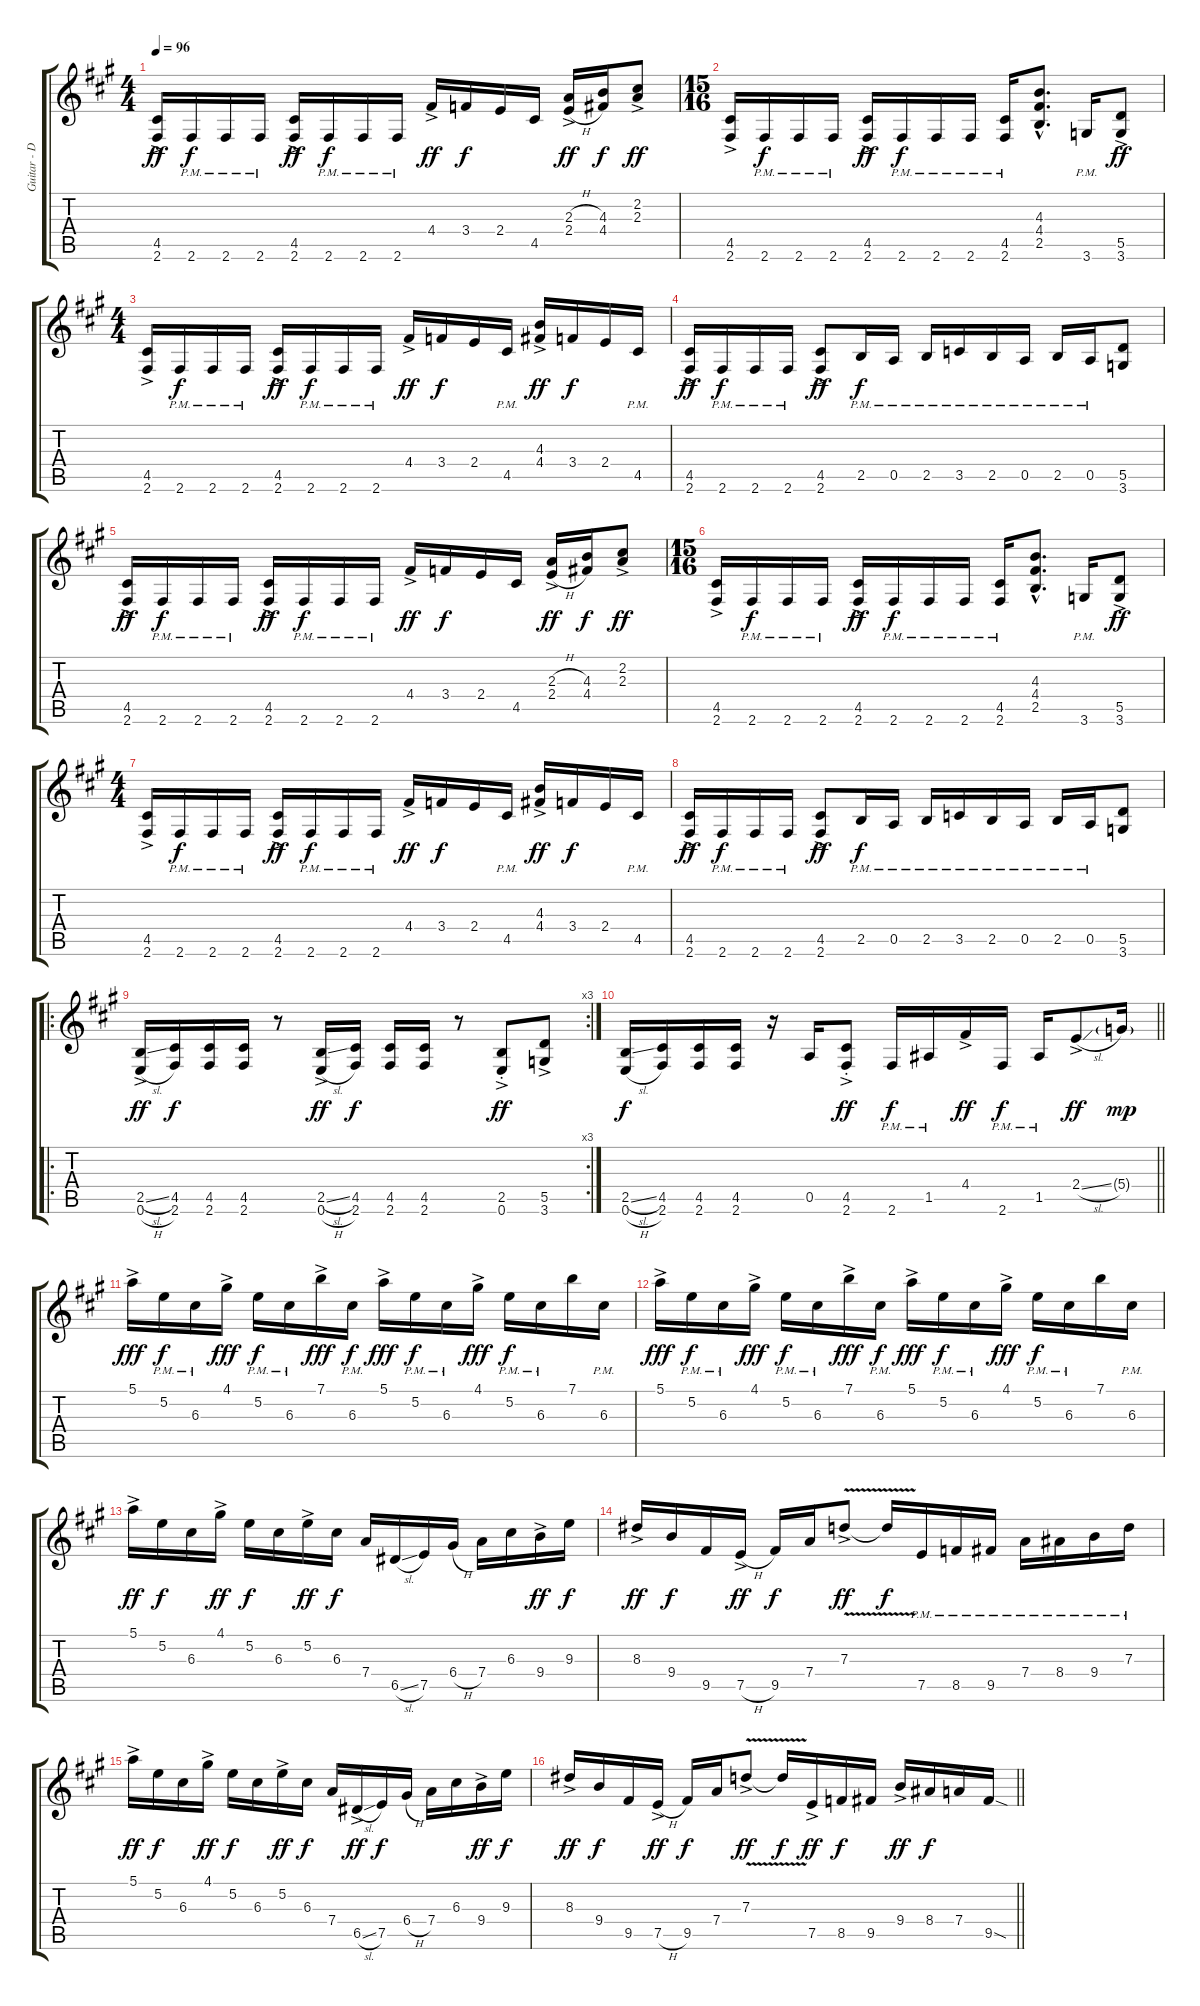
\track ("Guitar - Dave Mustaine" "Guitar - D") {instrument distortionguitar}
\staff {score tabs}
\tuning (E4 B3 G3 D3 A2 E2) {hide}
\ts (4 4)
\tempo 96
\clef g2
\ks f#minor
(4.5{ac} 2.6{ac}).16{dy ff} 2.6{pm}.16{dy f} 2.6{pm}.16 2.6{pm}.16 (4.5{ac} 2.6{ac}).16{dy ff} 2.6{pm}.16{dy f} 2.6{pm}.16 2.6{pm}.16 4.4{ac}.16{dy ff} 3.4.16{dy f} 2.4.16 4.5.16 (2.3{h} 2.4{h ac}).16{dy ff} (4.3 4.4).16{dy f} (2.2{ac} 2.3{ac}).8{dy ff} |
\ts (15 16)
(4.5{ac} 2.6{ac}).16 2.6{pm}.16{dy f} 2.6{pm}.16 2.6{pm}.16 (4.5{ac} 2.6{ac}).16{dy ff} 2.6{pm}.16{dy f} 2.6{pm}.16 2.6{pm}.16 (4.5{pm} 2.6{pm}).16 (4.3{hac} 4.4{hac} 2.5{hac}).8{d} 3.6{pm}.16 (5.5{ac} 3.6{ac}).8{dy ff} |
\ts (4 4)
(4.5{ac} 2.6{ac}).16 2.6{pm}.16{dy f} 2.6{pm}.16 2.6{pm}.16 (4.5{ac} 2.6{ac}).16{dy ff} 2.6{pm}.16{dy f} 2.6{pm}.16 2.6{pm}.16 4.4{ac}.16{dy ff} 3.4.16{dy f} 2.4.16 4.5{pm}.16 (4.3 4.4{ac}).16{dy ff} 3.4.16{dy f} 2.4.16 4.5{pm}.16 |
(4.5{ac} 2.6{ac}).16{dy ff} 2.6{pm}.16{dy f} 2.6{pm}.16 2.6{pm}.16 (4.5{ac} 2.6{ac}).8{dy ff} 2.5{pm}.16{dy f} 0.5{pm}.16 2.5{pm}.16 3.5{pm}.16 2.5{pm}.16 0.5{pm}.16 2.5{pm}.16 0.5{pm}.16 (5.5 3.6).8 |
(4.5{ac} 2.6{ac}).16{dy ff} 2.6{pm}.16{dy f} 2.6{pm}.16 2.6{pm}.16 (4.5{ac} 2.6{ac}).16{dy ff} 2.6{pm}.16{dy f} 2.6{pm}.16 2.6{pm}.16 4.4{ac}.16{dy ff} 3.4.16{dy f} 2.4.16 4.5.16 (2.3{h} 2.4{h ac}).16{dy ff} (4.3 4.4).16{dy f} (2.2{ac} 2.3{ac}).8{dy ff} |
\ts (15 16)
(4.5{ac} 2.6{ac}).16 2.6{pm}.16{dy f} 2.6{pm}.16 2.6{pm}.16 (4.5{ac} 2.6{ac}).16{dy ff} 2.6{pm}.16{dy f} 2.6{pm}.16 2.6{pm}.16 (4.5{pm} 2.6{pm}).16 (4.3{hac} 4.4{hac} 2.5{hac}).8{d} 3.6{pm}.16 (5.5{ac} 3.6{ac}).8{dy ff} |
\ts (4 4)
(4.5{ac} 2.6{ac}).16 2.6{pm}.16{dy f} 2.6{pm}.16 2.6{pm}.16 (4.5{ac} 2.6{ac}).16{dy ff} 2.6{pm}.16{dy f} 2.6{pm}.16 2.6{pm}.16 4.4{ac}.16{dy ff} 3.4.16{dy f} 2.4.16 4.5{pm}.16 (4.3 4.4{ac}).16{dy ff} 3.4.16{dy f} 2.4.16 4.5{pm}.16 |
(4.5{ac} 2.6{ac}).16{dy ff} 2.6{pm}.16{dy f} 2.6{pm}.16 2.6{pm}.16 (4.5{ac} 2.6{ac}).8{dy ff} 2.5{pm}.16{dy f} 0.5{pm}.16 2.5{pm}.16 3.5{pm}.16 2.5{pm}.16 0.5{pm}.16 2.5{pm}.16 0.5{pm}.16 (5.5 3.6).8 |
\ro
\rc 3
(2.5{sl ac} 0.6{h ac}).16{dy ff} (4.5 2.6).16{dy f} (4.5 2.6).16 (4.5 2.6).16 r.8 (2.5{sl ac} 0.6{h ac}).16{dy ff} (4.5 2.6).16{dy f} (4.5 2.6).16 (4.5 2.6).16 r.8 (2.5{ac st} 0.6{ac st}).8{dy ff} (5.5{ac} 3.6{ac}).8 |
\barLineRight lightlight
(2.5{sl} 0.6{h}).16{dy f} (4.5 2.6).16 (4.5 2.6).16 (4.5 2.6).16 r.16 0.5.16 (4.5{ac st} 2.6{ac st}).8{dy ff} 2.6{pm}.16{dy f} 1.5{pm}.16 4.4{ac}.16{dy ff} 2.6{pm}.16{dy f} 1.5{pm}.16 2.4{sl ac}.8{dy ff} 5.4{g}.16{dy mp} |
5.1{ac}.16{dy fff} 5.2{pm}.16{dy f} 6.3{pm}.16 4.1{ac}.16{dy fff} 5.2{pm}.16{dy f} 6.3{pm}.16 7.1{ac}.16{dy fff} 6.3{pm}.16{dy f} 5.1{ac}.16{dy fff} 5.2{pm}.16{dy f} 6.3{pm}.16 4.1{ac}.16{dy fff} 5.2{pm}.16{dy f} 6.3{pm}.16 7.1.16 6.3{pm}.16 |
5.1{ac}.16{dy fff} 5.2{pm}.16{dy f} 6.3{pm}.16 4.1{ac}.16{dy fff} 5.2{pm}.16{dy f} 6.3{pm}.16 7.1{ac}.16{dy fff} 6.3{pm}.16{dy f} 5.1{ac}.16{dy fff} 5.2{pm}.16{dy f} 6.3{pm}.16 4.1{ac}.16{dy fff} 5.2{pm}.16{dy f} 6.3{pm}.16 7.1.16 6.3{pm}.16 |
5.1{ac}.16{dy ff} 5.2.16{dy f} 6.3.16 4.1{ac}.16{dy ff} 5.2.16{dy f} 6.3.16 5.2{ac}.16{dy ff} 6.3.16{dy f} 7.4.16 6.5{sl}.16 7.5.16 6.4{h}.16 7.4.16 6.3.16 9.4{ac}.16{dy ff} 9.3.16{dy f} |
8.3{ac}.16{dy ff} 9.4.16{dy f} 9.5.16 7.5{h ac}.16{dy ff} 9.5.16{dy f} 7.4.16 7.3{v ac}.8{dy ff} 7.3{t}.16{dy f} 7.5{pm}.16 8.5{pm}.16 9.5{pm}.16 7.4{pm}.16 8.4{pm}.16 9.4{pm}.16 7.3{pm}.16 |
5.1{ac}.16{dy ff} 5.2.16{dy f} 6.3.16 4.1{ac}.16{dy ff} 5.2.16{dy f} 6.3.16 5.2{ac}.16{dy ff} 6.3.16{dy f} 7.4.16 6.5{sl ac}.16{dy ff} 7.5.16{dy f} 6.4{h}.16 7.4.16 6.3.16 9.4{ac}.16{dy ff} 9.3.16{dy f} |
\barLineRight lightlight
8.3{ac}.16{dy ff} 9.4.16{dy f} 9.5.16 7.5{h ac}.16{dy ff} 9.5.16{dy f} 7.4.16 7.3{v ac}.8{dy ff} 7.3{t}.16{dy f} 7.5{ac}.16{dy ff} 8.5.16{dy f} 9.5.16 9.4{ac}.16{dy ff} 8.4.16{dy f} 7.4.16 9.5{sod}.16
